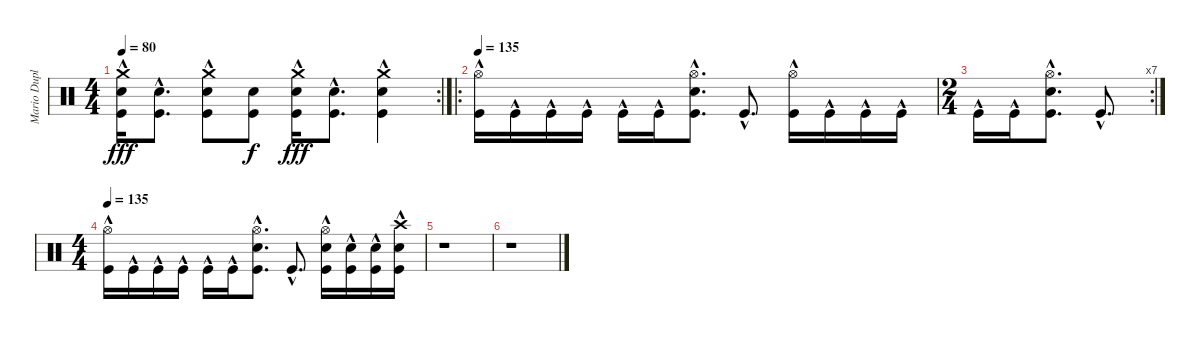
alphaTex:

\track ("Mario Duplantier" "Mario Dupl") {instrument percussion}
\staff {score}
\articulation defaults
\rc 2
\ts (4 4)
\tempo 80
\clef neutral
\ks c
("Crash medium (hit)" "Electric Snare (hit)" "Kick (hit)"{hac}).16{dy fff} ("Electric Snare (hit)" "Kick (hit)"{hac}).8{d} ("Crash medium (hit)" "Electric Snare (hit)" "Kick (hit)"{hac}).8 ("Electric Snare (hit)" "Kick (hit)").8{dy f} ("Crash medium (hit)" "Electric Snare (hit)" "Kick (hit)"{hac}).16{dy fff} ("Electric Snare (hit)" "Kick (hit)"{hac}).8{d} ("Crash medium (hit)" "Electric Snare (hit)" "Kick (hit)"{hac}).4 |
\ro
\tempo 135
("Hi-Hat (open)" "Kick (hit)"{hac}).16 "Kick (hit)"{hac}.16 "Kick (hit)"{hac}.16 "Kick (hit)"{hac}.16 "Kick (hit)"{hac}.16 "Kick (hit)"{hac}.16 ("Hi-Hat (open)" "Electric Snare (hit)" "Kick (hit)"{hac}).8{d} "Kick (hit)"{hac}.8{d} ("Hi-Hat (open)" "Kick (hit)"{hac}).16 "Kick (hit)"{hac}.16 "Kick (hit)"{hac}.16 "Kick (hit)"{hac}.16 |
\rc 7
\ts (2 4)
"Kick (hit)"{hac}.16 "Kick (hit)"{hac}.16 ("Hi-Hat (open)" "Electric Snare (hit)" "Kick (hit)"{hac}).8{d} "Kick (hit)"{hac}.8{d} |
\ts (4 4)
\tempo 135
("Hi-Hat (open)" "Kick (hit)"{hac}).16 "Kick (hit)"{hac}.16 "Kick (hit)"{hac}.16 "Kick (hit)"{hac}.16 "Kick (hit)"{hac}.16 "Kick (hit)"{hac}.16 ("Hi-Hat (open)" "Electric Snare (hit)" "Kick (hit)"{hac}).8{d} "Kick (hit)"{hac}.8{d} ("Hi-Hat (open)" "Electric Snare (hit)" "Kick (hit)"{hac}).16 ("Electric Snare (hit)" "Kick (hit)"{hac}).16 ("Electric Snare (hit)" "Kick (hit)"{hac}).16 ("Crash high (hit)" "Electric Snare (hit)" "Kick (hit)"{hac}).16 |
r.1 |
r.1
